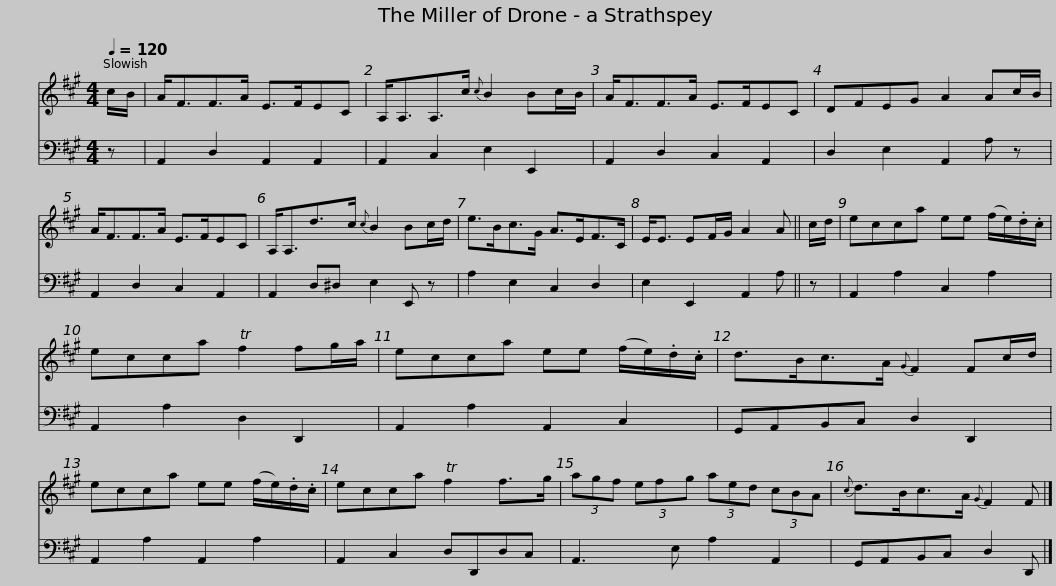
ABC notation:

X:1
%%score 1 2
L:1/8
Q:1/4=120
M:4/4
I:linebreak $
K:A
V:1 treble
V:2 bass
V:1
 c/B/ | A<FF>A E>FEC | A,<A,A,>c{c} B2 Bc/B/ | A<FF>A E>FEC | DFEG A2 Ac/B/ |$ %5
 A<FF>A E>FEC | A,<A,d>c{c} B2 Bc/d/ | e>Bc>G A>EF>C | E<E EF/G/ A2 A || c/d/ |$ %10
 ecca ee (f/e/).d/.c/ | ecca Tf2 fg/a/ | ecca ee (f/e/).d/.c/ | d>Bc>A{G} F2 Fc/d/ |$ ecca ee (f/e/).d/.c/ | %15
 ecca Tf2 f>g | (3agf (3efg (3aed (3cBA |{c} d>Bc>A{G} F2 F |] %18
V:2
 z | A,,2 D,2 A,,2 A,,2 | A,,2 C,2 E,2 E,,2 | A,,2 D,2 C,2 A,,2 | D,2 E,2 A,,2 A, z |$ %5
 A,,2 D,2 C,2 A,,2 | A,,2 D,^D, E,2 E,, z | A,2 E,2 C,2 D,2 | E,2 E,,2 A,,2 A, || z |$ %10
 A,,2 A,2 C,2 A,2 | A,,2 A,2 D,2 D,,2 | A,,2 A,2 A,,2 C,2 | G,,A,,B,,C, D,2 D,,2 |$ A,,2 A,2 A,,2 A,2 | %15
 A,,2 C,2 D,D,,D,C, | A,,3 E, A,2 A,,2 | G,,A,,B,,C, D,2 D,, |] %18
